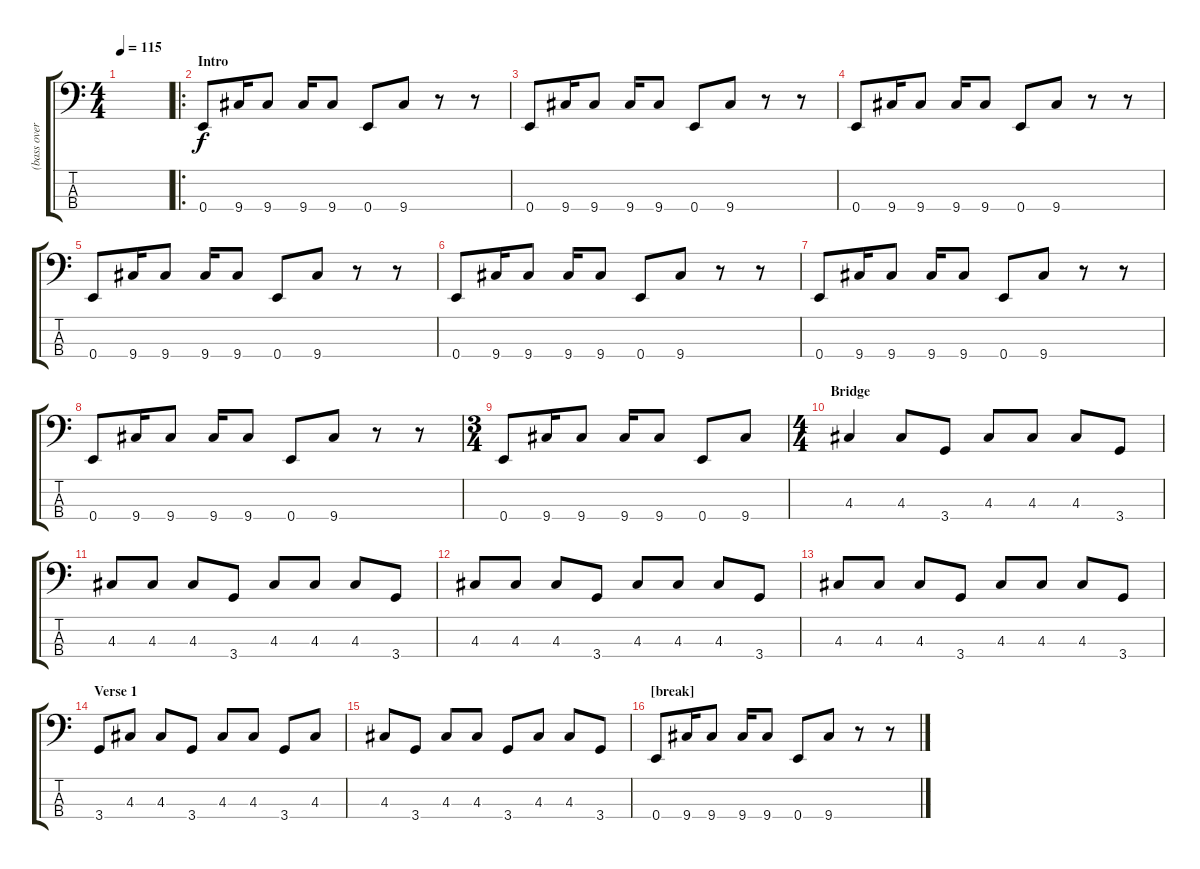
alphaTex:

\track ("(bass overdub 3 left)" "(bass over") {instrument distortionguitar}
\staff {score tabs}
\tuning (G2 D2 A1 E1) {hide}
\ts (4 4)
\tempo 115
\clef f4
\ks c
|
\ro
\section ("" "Intro")
0.4.8 9.4.16 9.4.8 9.4.16 9.4.8 0.4.8 9.4.8 r.8 r.8 |
0.4.8 9.4.16 9.4.8 9.4.16 9.4.8 0.4.8 9.4.8 r.8 r.8 |
0.4.8 9.4.16 9.4.8 9.4.16 9.4.8 0.4.8 9.4.8 r.8 r.8 |
0.4.8 9.4.16 9.4.8 9.4.16 9.4.8 0.4.8 9.4.8 r.8 r.8 |
0.4.8 9.4.16 9.4.8 9.4.16 9.4.8 0.4.8 9.4.8 r.8 r.8 |
0.4.8 9.4.16 9.4.8 9.4.16 9.4.8 0.4.8 9.4.8 r.8 r.8 |
0.4.8 9.4.16 9.4.8 9.4.16 9.4.8 0.4.8 9.4.8 r.8 r.8 |
\ts (3 4)
0.4.8 9.4.16 9.4.8 9.4.16 9.4.8 0.4.8 9.4.8 |
\ts (4 4)
\section ("" "Bridge")
4.3.4 4.3.8 3.4.8 4.3.8 4.3.8 4.3.8 3.4.8 |
4.3.8 4.3.8 4.3.8 3.4.8 4.3.8 4.3.8 4.3.8 3.4.8 |
4.3.8 4.3.8 4.3.8 3.4.8 4.3.8 4.3.8 4.3.8 3.4.8 |
4.3.8 4.3.8 4.3.8 3.4.8 4.3.8 4.3.8 4.3.8 3.4.8 |
\section ("" "Verse 1")
3.4.8 4.3.8 4.3.8 3.4.8 4.3.8 4.3.8 3.4.8 4.3.8 |
4.3.8 3.4.8 4.3.8 4.3.8 3.4.8 4.3.8 4.3.8 3.4.8 |
\section ("" "[break]")
0.4.8 9.4.16 9.4.8 9.4.16 9.4.8 0.4.8 9.4.8 r.8 r.8
